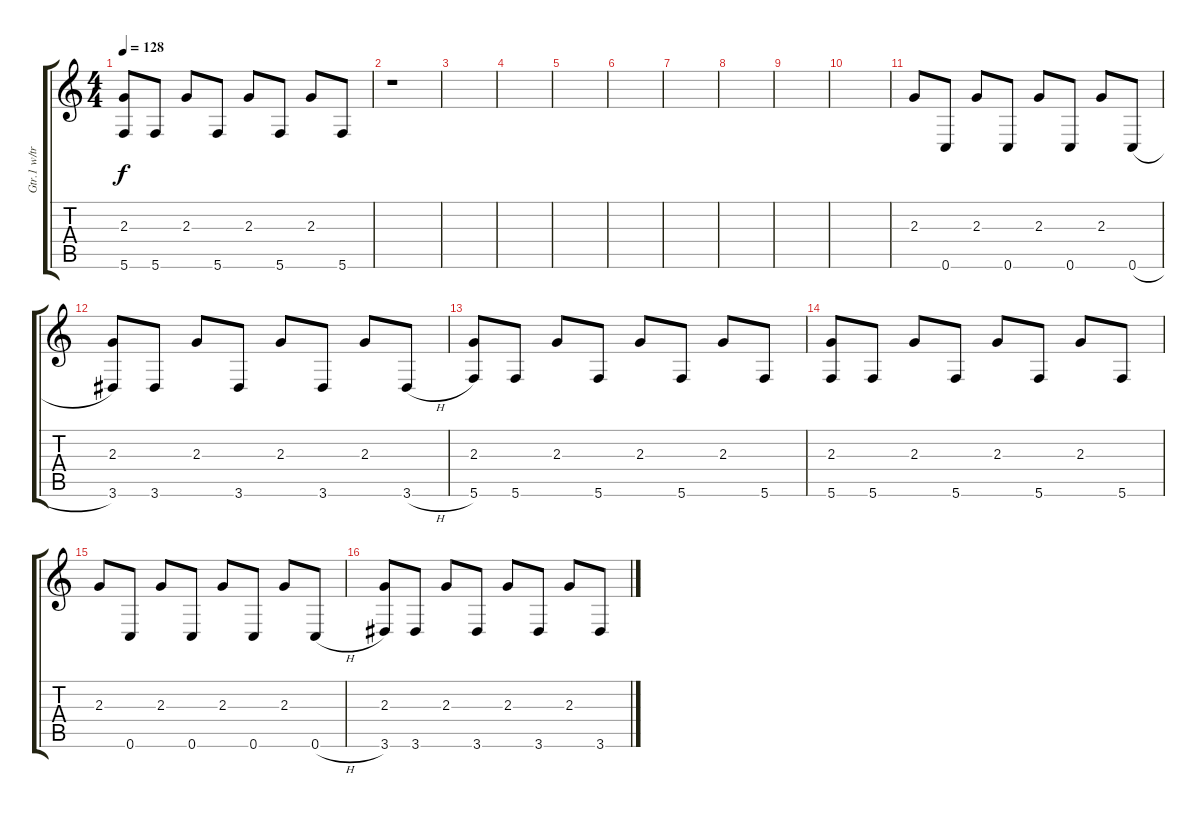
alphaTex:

\track ("Gtr.1 w/tremolo" "Gtr.1 w/tr") {instrument electricguitarclean}
\staff {score tabs}
\tuning (D4 A3 F3 C3 G2 C2) {hide}
\ts (4 4)
\tempo 128
\clef g2
\ks c
(2.3 5.6).8{dy f} 5.6.8 2.3.8 5.6.8 2.3.8 5.6.8 2.3.8 5.6.8 |
r.1 |
|
|
|
|
|
|
|
|
2.3.8 0.6.8 2.3.8 0.6.8 2.3.8 0.6.8 2.3.8 0.6{h}.8 |
(2.3 3.6).8 3.6.8 2.3.8 3.6.8 2.3.8 3.6.8 2.3.8 3.6{h}.8 |
(2.3 5.6).8 5.6.8 2.3.8 5.6.8 2.3.8 5.6.8 2.3.8 5.6.8 |
(2.3 5.6).8 5.6.8 2.3.8 5.6.8 2.3.8 5.6.8 2.3.8 5.6.8 |
2.3.8 0.6.8 2.3.8 0.6.8 2.3.8 0.6.8 2.3.8 0.6{h}.8 |
(2.3 3.6).8 3.6.8 2.3.8 3.6.8 2.3.8 3.6.8 2.3.8 3.6{h}.8
